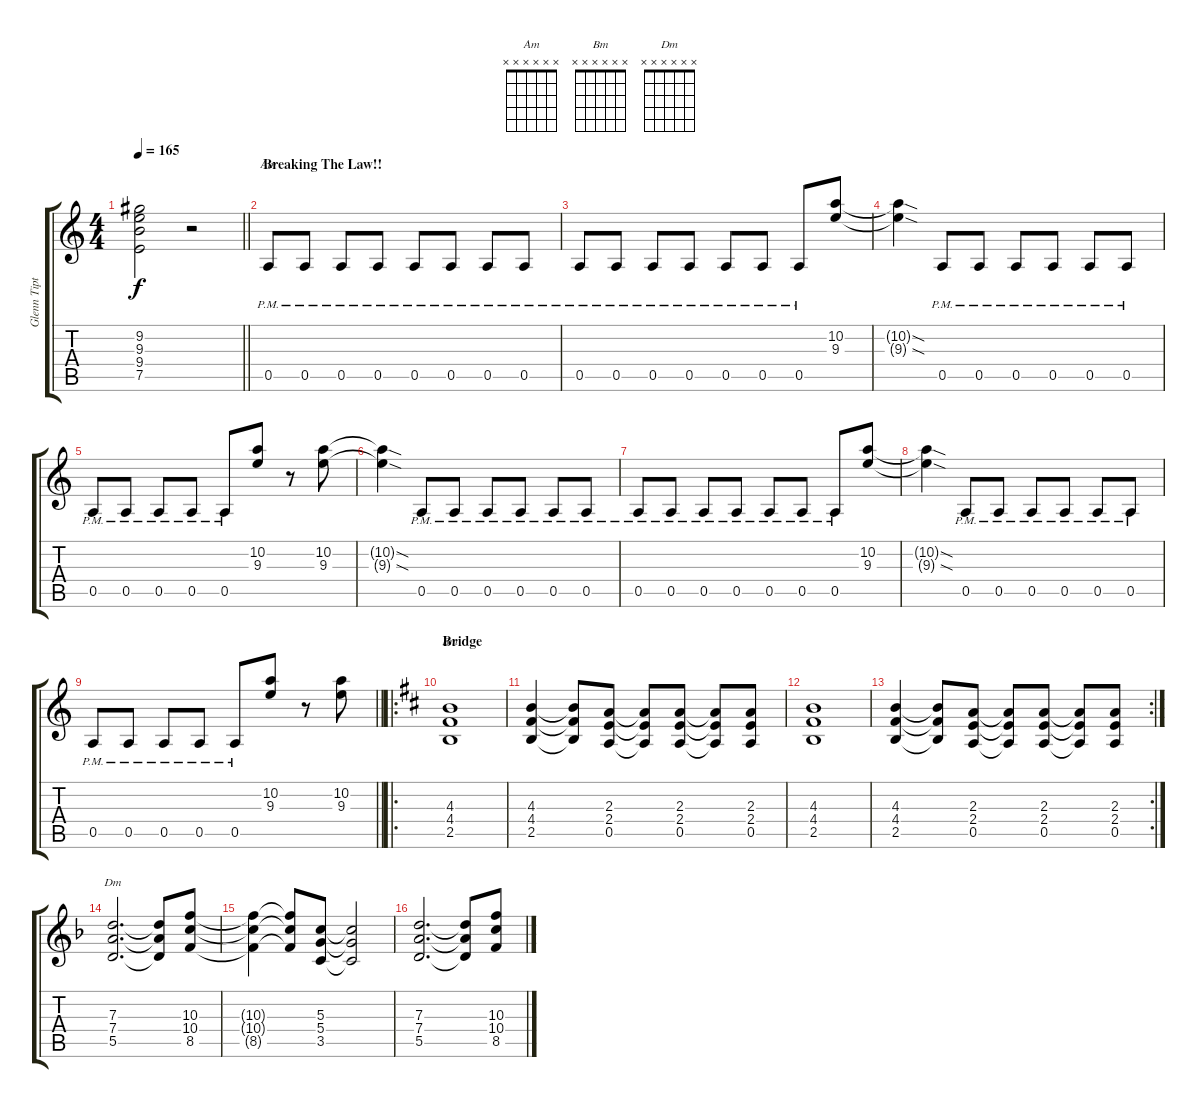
\track ("Glenn Tipton" "Glenn Tipt") {instrument overdrivenguitar}
\staff {score tabs}
\tuning (E4 B3 G3 D3 A2 E2) {hide}
\chord ("Am" x x x x x x)
\chord ("Bm" x x x x x x)
\chord ("Dm" x x x x x x)
\ts (4 4)
\tempo 165
\clef g2
\barLineRight lightlight
\ks aminor
(9.2{t} 9.3{t} 9.4{t} 7.5{t}).2{dy f} r.2 |
\section ("" "Breaking The Law!!")
0.5{pm}.8{ch "Am"} 0.5{pm}.8 0.5{pm}.8 0.5{pm}.8 0.5{pm}.8 0.5{pm}.8 0.5{pm}.8 0.5{pm}.8 |
0.5{pm}.8 0.5{pm}.8 0.5{pm}.8 0.5{pm}.8 0.5{pm}.8 0.5{pm}.8 0.5{pm}.8 (10.2 9.3).8 |
(10.2{sod t} 9.3{sod t}).4 0.5{pm}.8 0.5{pm}.8 0.5{pm}.8 0.5{pm}.8 0.5{pm}.8 0.5{pm}.8 |
0.5{pm}.8 0.5{pm}.8 0.5{pm}.8 0.5{pm}.8 0.5{pm}.8 (10.2 9.3).8 r.8 (10.2 9.3).8 |
(10.2{sod t} 9.3{sod t}).4 0.5{pm}.8 0.5{pm}.8 0.5{pm}.8 0.5{pm}.8 0.5{pm}.8 0.5{pm}.8 |
0.5{pm}.8 0.5{pm}.8 0.5{pm}.8 0.5{pm}.8 0.5{pm}.8 0.5{pm}.8 0.5{pm}.8 (10.2 9.3).8 |
(10.2{sod t} 9.3{sod t}).4 0.5{pm}.8 0.5{pm}.8 0.5{pm}.8 0.5{pm}.8 0.5{pm}.8 0.5{pm}.8 |
\barLineRight lightlight
0.5{pm}.8 0.5{pm}.8 0.5{pm}.8 0.5{pm}.8 0.5{pm}.8 (10.2 9.3).8 r.8 (10.2 9.3).8 |
\ro
\section ("" "Bridge")
\ks bminor
(4.3 4.4 2.5).1{ch "Bm"} |
(4.3 4.4 2.5).4 (4.3{t} 4.4{t} 2.5{t}).8 (2.3 2.4 0.5).8 (2.3{t} 2.4{t} 0.5{t}).8 (2.3 2.4 0.5).8 (2.3{t} 2.4{t} 0.5{t}).8 (2.3 2.4 0.5).8 |
(4.3 4.4 2.5).1 |
\rc 2
(4.3 4.4 2.5).4 (4.3{t} 4.4{t} 2.5{t}).8 (2.3 2.4 0.5).8 (2.3{t} 2.4{t} 0.5{t}).8 (2.3 2.4 0.5).8 (2.3{t} 2.4{t} 0.5{t}).8 (2.3 2.4 0.5).8 |
\ks dminor
(7.3 7.4 5.5).2{d ch "Dm"} (7.3{t} 7.4{t} 5.5{t}).8 (10.3 10.4 8.5).8 |
(10.3{t} 10.4{t} 8.5{t}).4 (10.3{t} 10.4{t} 8.5{t}).8 (5.3 5.4 3.5).8 (5.3{t} 5.4{t} 3.5{t}).2 |
(7.3 7.4 5.5).2{d} (7.3{t} 7.4{t} 5.5{t}).8 (10.3 10.4 8.5).8
